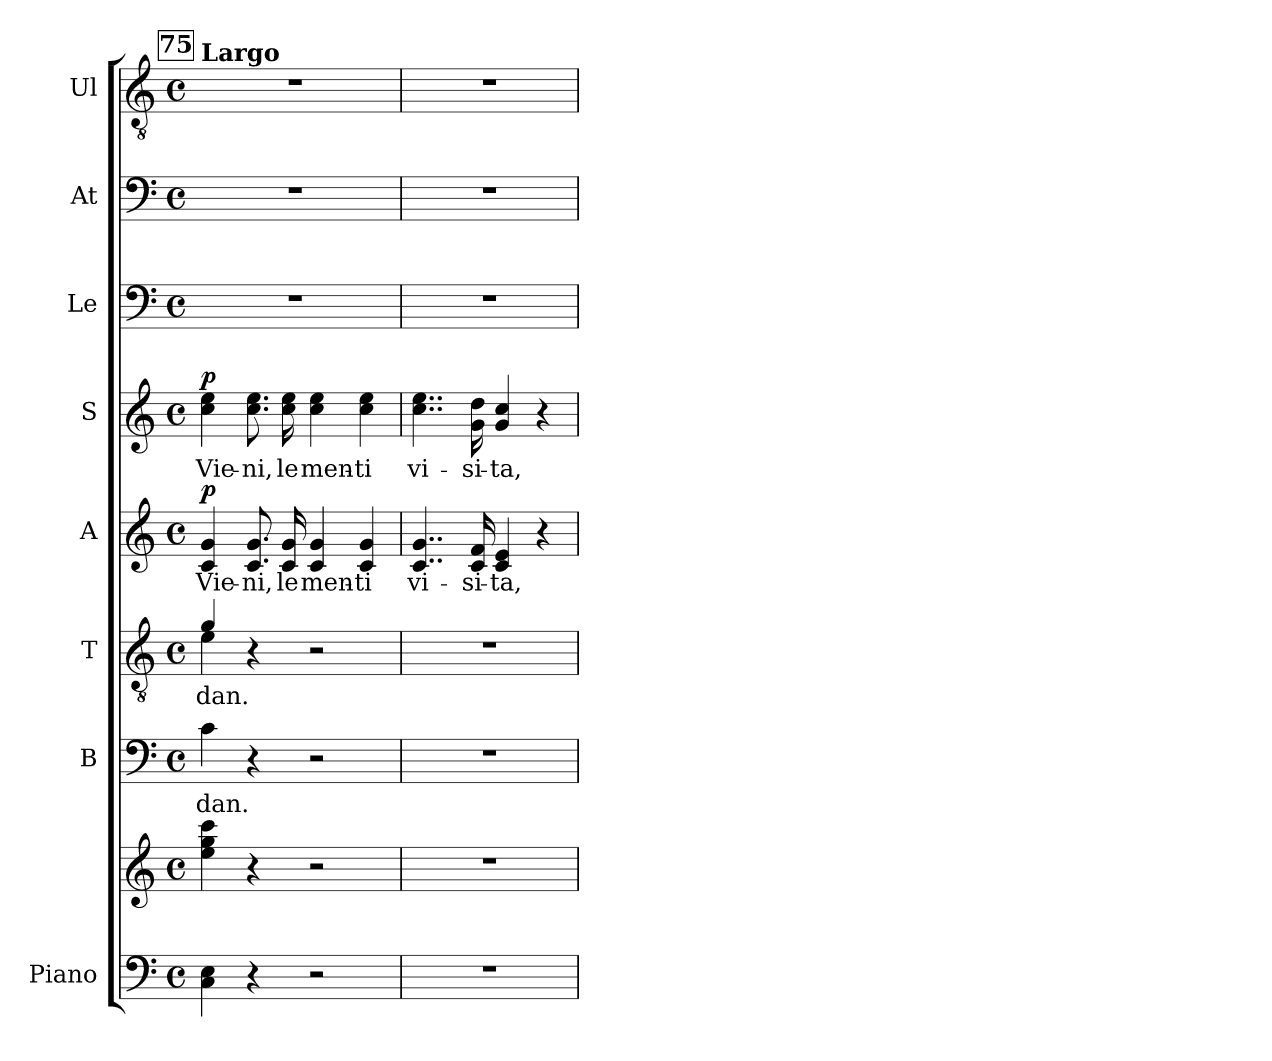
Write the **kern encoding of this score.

**kern	**kern	**kern	**text	**kern	**text	**kern	**text	**dynam	**kern	**text	**dynam	**kern	**kern	**kern
*part8	*part8	*part7	*part7	*part6	*part6	*part5	*part5	*part5	*part4	*part4	*part4	*part3	*part2	*part1
*staff9	*staff8	*staff7	*staff7	*staff6	*staff6	*staff5	*staff5	*staff5	*staff4	*staff4	*staff4	*staff3	*staff2	*staff1
*I"Piano	*	*I"B	*	*I"T	*	*I"A	*	*	*I"S	*	*	*I"Le	*I"At	*I"Ul
*I'Pno	*	*I'B	*	*I'T	*	*I'A	*	*	*I'S	*	*	*I'Le	*I'At	*I'Ul
*clefF4	*clefG2	*clefF4	*	*clefGv2	*	*clefG2	*	*	*clefG2	*	*	*clefF4	*clefF4	*clefGv2
*k[]	*k[]	*k[]	*	*k[]	*	*k[]	*	*	*k[]	*	*	*k[]	*k[]	*k[]
*M4/4	*M4/4	*M4/4	*	*M4/4	*	*M4/4	*	*	*M4/4	*	*	*M4/4	*M4/4	*M4/4
*met(c)	*met(c)	*met(c)	*	*met(c)	*	*met(c)	*	*	*met(c)	*	*	*met(c)	*met(c)	*met(c)
*MM76	*MM76	*MM76	*	*MM76	*	*MM76	*	*	*MM76	*	*	*MM76	*MM76	*MM76
!!LO:REH:place=s1:a:B:fs=14:t=75
=63	=63	=63	=63	=63	=63	=63	=63	=63	=63	=63	=63	=63	=63	=63
!	!	!	!	!	!	!	!	!	!	!	!	!	!	!LO:TX:a:B:t=Largo
!	!	!	!LO:LY:b	!	!LO:LY:b	!	!LO:LY:b	!LO:DY:a	!	!LO:LY:b	!LO:DY:a	!	!	!
*	*	*	*	*^	*	*	*	*	*	*	*	*	*	*
4C\ 4E\	4ee\ 4gg\ 4ccc\	4c\	-dan.	4g/	4e!\	-dan.	4c/ 4g!/	Vie-	p	4cc!\ 4ee\	Vie-	p	1r	1r	1r
!	!	!	!	!	!	!	!	!LO:LY:b	!	!	!LO:LY:b	!	!	!	!
4r	4r	4r	.	4r	2.ryy	.	8.c/ 8.g!/	-ni,	.	8.cc!\ 8.ee\	-ni,	.	.	.	.
!	!	!	!	!	!	!	!	!LO:LY:b	!	!	!LO:LY:b	!	!	!	!
.	.	.	.	.	.	.	16c/ 16g!/	le	.	16cc!\ 16ee\	le	.	.	.	.
!	!	!	!	!	!	!	!	!LO:LY:b	!	!	!LO:LY:b	!	!	!	!
2r	2r	2r	.	2r	.	.	4c/ 4g!/	men-	.	4cc!\ 4ee\	men-	.	.	.	.
!	!	!	!	!	!	!	!	!LO:LY:b	!	!	!LO:LY:b	!	!	!	!
.	.	.	.	.	.	.	4c/ 4g!/	-ti	.	4cc!\ 4ee\	-ti	.	.	.	.
*	*	*	*	*v	*v	*	*	*	*	*	*	*	*	*	*
=64	=64	=64	=64	=64	=64	=64	=64	=64	=64	=64	=64	=64	=64	=64
!	!	!	!	!	!	!	!LO:LY:b	!	!	!LO:LY:b	!	!	!	!
1r	1r	1r	.	1r	.	4..c/ 4..g!/	vi-	.	4..cc!\ 4..ee\	vi-	.	1r	1r	1r
!	!	!	!	!	!	!	!LO:LY:b	!	!	!LO:LY:b	!	!	!	!
.	.	.	.	.	.	16c/ 16f!/	-si-	.	16g!\ 16dd\	-si-	.	.	.	.
!	!	!	!	!	!	!	!LO:LY:b	!	!	!LO:LY:b	!	!	!	!
.	.	.	.	.	.	4c/ 4e!/	-ta,	.	4g!/ 4cc/	-ta,	.	.	.	.
.	.	.	.	.	.	4r	.	.	4r	.	.	.	.	.
=	=	=	=	=	=	=	=	=	=	=	=	=	=	=
*-	*-	*-	*-	*-	*-	*-	*-	*-	*-	*-	*-	*-	*-	*-
